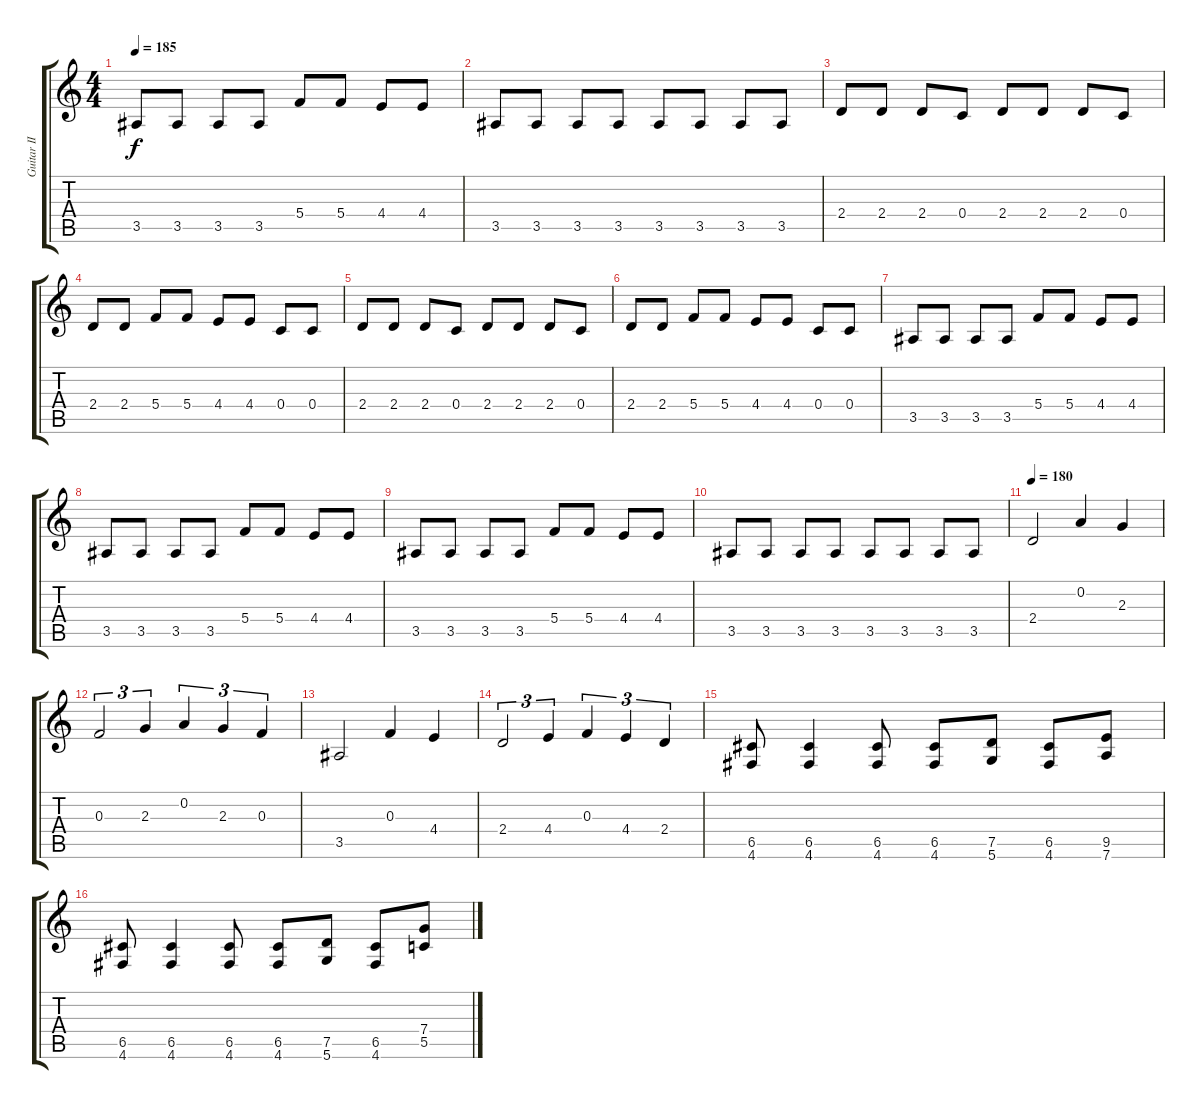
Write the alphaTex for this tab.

\track ("Guitar II" "Guitar II") {instrument distortionguitar}
\staff {score tabs}
\tuning (D4 A3 F3 C3 G2 D2) {hide}
\ts (4 4)
\tempo 185
\clef g2
\ks c
3.5.8{dy f} 3.5.8 3.5.8 3.5.8 5.4.8 5.4.8 4.4.8 4.4.8 |
3.5.8 3.5.8 3.5.8 3.5.8 3.5.8 3.5.8 3.5.8 3.5.8 |
2.4.8 2.4.8 2.4.8 0.4.8 2.4.8 2.4.8 2.4.8 0.4.8 |
2.4.8 2.4.8 5.4.8 5.4.8 4.4.8 4.4.8 0.4.8 0.4.8 |
2.4.8 2.4.8 2.4.8 0.4.8 2.4.8 2.4.8 2.4.8 0.4.8 |
2.4.8 2.4.8 5.4.8 5.4.8 4.4.8 4.4.8 0.4.8 0.4.8 |
3.5.8 3.5.8 3.5.8 3.5.8 5.4.8 5.4.8 4.4.8 4.4.8 |
3.5.8 3.5.8 3.5.8 3.5.8 5.4.8 5.4.8 4.4.8 4.4.8 |
3.5.8 3.5.8 3.5.8 3.5.8 5.4.8 5.4.8 4.4.8 4.4.8 |
3.5.8 3.5.8 3.5.8 3.5.8 3.5.8 3.5.8 3.5.8 3.5.8 |
\tempo 180
2.4.2 0.2.4 2.3.4 |
0.3.2{tu (3 2)} 2.3.4{tu (3 2)} 0.2.4{tu (3 2)} 2.3.4{tu (3 2)} 0.3.4{tu (3 2)} |
3.5.2 0.3.4 4.4.4 |
2.4.2{tu (3 2)} 4.4.4{tu (3 2)} 0.3.4{tu (3 2)} 4.4.4{tu (3 2)} 2.4.4{tu (3 2)} |
(6.5 4.6).8 (6.5 4.6).4 (6.5 4.6).8 (6.5 4.6).8 (7.5 5.6).8 (6.5 4.6).8 (9.5 7.6).8 |
(6.5 4.6).8 (6.5 4.6).4 (6.5 4.6).8 (6.5 4.6).8 (7.5 5.6).8 (6.5 4.6).8 (7.4 5.5).8
